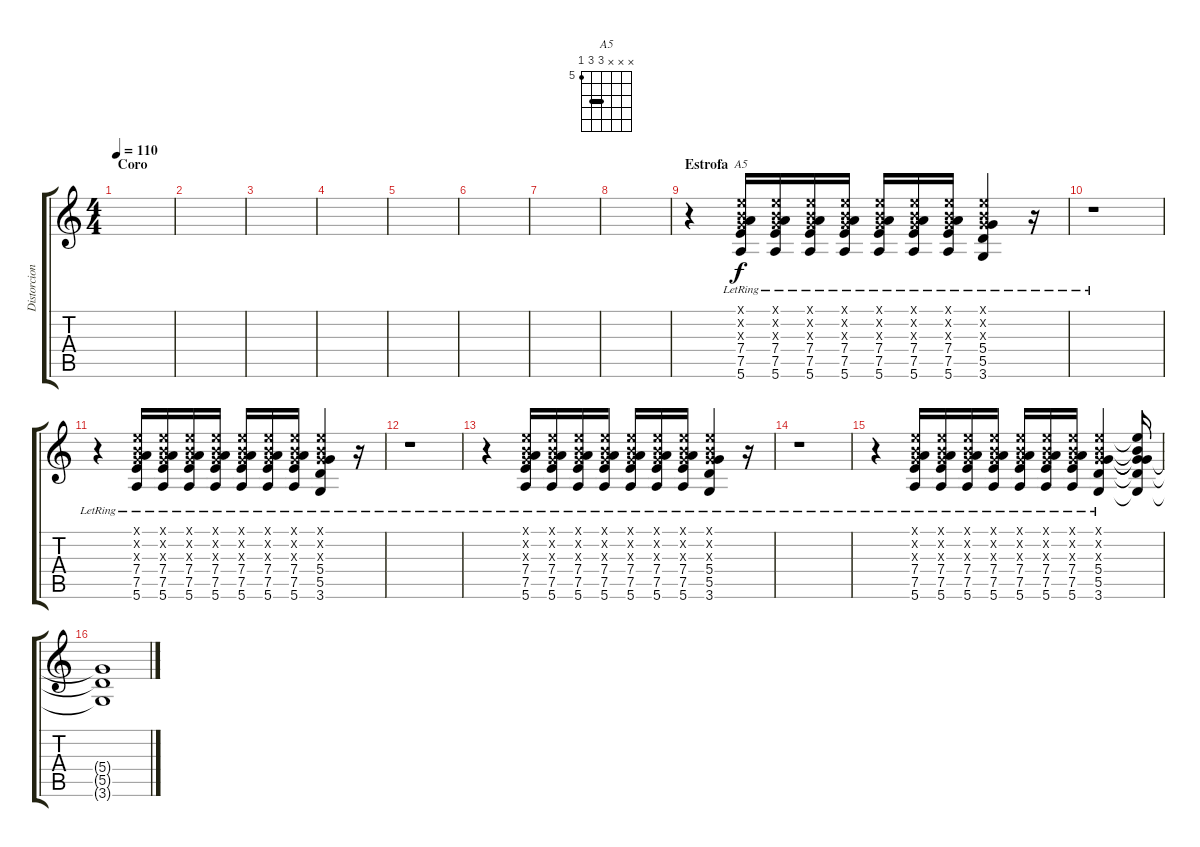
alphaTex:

\track ("Distorcion 1" "Distorcion") {instrument distortionguitar}
\staff {score tabs}
\tuning (E4 B3 G3 D3 A2 E2) {hide}
\chord ("A5" x x x 7 7 5) {firstfret 5 barre 7}
\ts (4 4)
\section ("" "Coro")
\tempo 110
\clef g2
\ks c
|
|
|
|
|
|
|
|
\section ("" "Estrofa")
r.4 (0.1{x} 0.2{x} 0.3{x} 7.4{lr} 7.5{lr} 5.6{lr}).16{ch "A5"} (0.1{x} 0.2{x} 0.3{x} 7.4{lr} 7.5{lr} 5.6{lr}).16 (0.1{x} 0.2{x} 0.3{x} 7.4{lr} 7.5{lr} 5.6{lr}).16 (0.1{x} 0.2{x} 0.3{x} 7.4{lr} 7.5{lr} 5.6{lr}).16 (0.1{x} 0.2{x} 0.3{x} 7.4{lr} 7.5{lr} 5.6{lr}).16 (0.1{x} 0.2{x} 0.3{x} 7.4{lr} 7.5{lr} 5.6{lr}).16 (0.1{x} 0.2{x} 0.3{x} 7.4{lr} 7.5{lr} 5.6{lr}).16 (0.1{x} 0.2{x} 0.3{x} 5.4{lr} 5.5{lr} 3.6{lr}).4 r.16 |
r.1 |
r.4 (0.1{x} 0.2{x} 0.3{x} 7.4{lr} 7.5{lr} 5.6{lr}).16 (0.1{x} 0.2{x} 0.3{x} 7.4{lr} 7.5{lr} 5.6{lr}).16 (0.1{x} 0.2{x} 0.3{x} 7.4{lr} 7.5{lr} 5.6{lr}).16 (0.1{x} 0.2{x} 0.3{x} 7.4{lr} 7.5{lr} 5.6{lr}).16 (0.1{x} 0.2{x} 0.3{x} 7.4{lr} 7.5{lr} 5.6{lr}).16 (0.1{x} 0.2{x} 0.3{x} 7.4{lr} 7.5{lr} 5.6{lr}).16 (0.1{x} 0.2{x} 0.3{x} 7.4{lr} 7.5{lr} 5.6{lr}).16 (0.1{x} 0.2{x} 0.3{x} 5.4{lr} 5.5{lr} 3.6{lr}).4 r.16 |
r.1 |
r.4 (0.1{x} 0.2{x} 0.3{x} 7.4{lr} 7.5{lr} 5.6{lr}).16 (0.1{x} 0.2{x} 0.3{x} 7.4{lr} 7.5{lr} 5.6{lr}).16 (0.1{x} 0.2{x} 0.3{x} 7.4{lr} 7.5{lr} 5.6{lr}).16 (0.1{x} 0.2{x} 0.3{x} 7.4{lr} 7.5{lr} 5.6{lr}).16 (0.1{x} 0.2{x} 0.3{x} 7.4{lr} 7.5{lr} 5.6{lr}).16 (0.1{x} 0.2{x} 0.3{x} 7.4{lr} 7.5{lr} 5.6{lr}).16 (0.1{x} 0.2{x} 0.3{x} 7.4{lr} 7.5{lr} 5.6{lr}).16 (0.1{x} 0.2{x} 0.3{x} 5.4{lr} 5.5{lr} 3.6{lr}).4 r.16 |
r.1 |
r.4 (0.1{x} 0.2{x} 0.3{x} 7.4{lr} 7.5{lr} 5.6{lr}).16 (0.1{x} 0.2{x} 0.3{x} 7.4{lr} 7.5{lr} 5.6{lr}).16 (0.1{x} 0.2{x} 0.3{x} 7.4{lr} 7.5{lr} 5.6{lr}).16 (0.1{x} 0.2{x} 0.3{x} 7.4{lr} 7.5{lr} 5.6{lr}).16 (0.1{x} 0.2{x} 0.3{x} 7.4{lr} 7.5{lr} 5.6{lr}).16 (0.1{x} 0.2{x} 0.3{x} 7.4{lr} 7.5{lr} 5.6{lr}).16 (0.1{x} 0.2{x} 0.3{x} 7.4{lr} 7.5{lr} 5.6{lr}).16 (0.1{x} 0.2{x} 0.3{x} 5.4{lr} 5.5{lr} 3.6{lr}).4 (0.1{t} 0.2{t} 0.3{t} 5.4{t} 5.5{t} 3.6{t}).16 |
(5.4{t} 5.5{t} 3.6{t}).1
